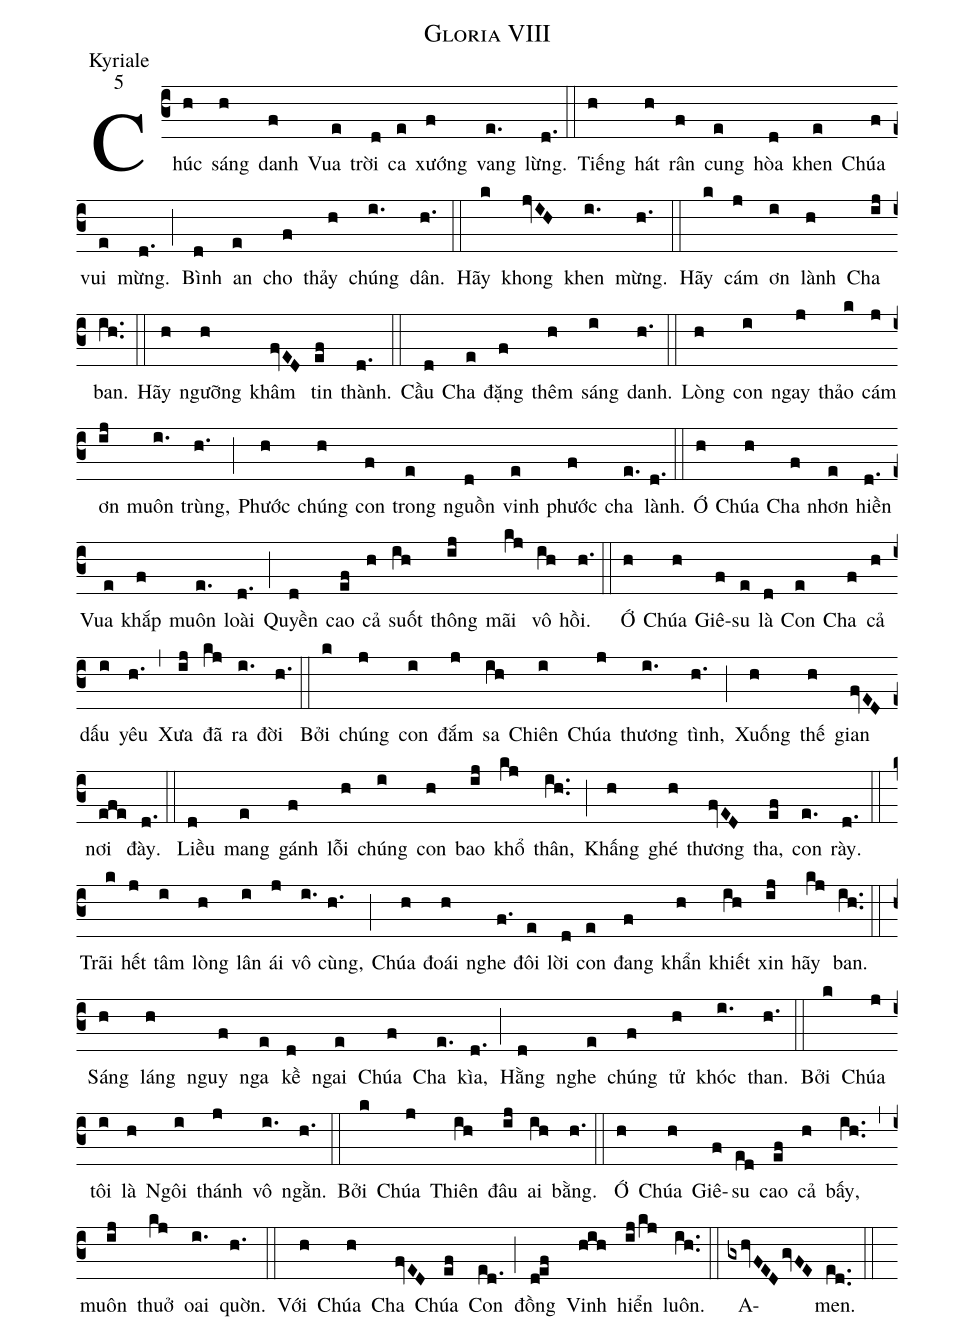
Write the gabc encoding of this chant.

name:Gloria VIII;
office-part:Kyriale;
mode:5;
%%
(c3)Chúc(h) sáng(h) danh(f) Vua(e) trời(d) ca(e) xướng(f) vang(e.) lừng.(d.) (::)

Tiếng(h) hát(h) rân(f) cung(e) hòa(d) khen(e) Chúa(f) vui(e) mừng.(d.) (;)
Bình(d) an(e) cho(f) thảy(h) chúng(i.) dân.(h.) (::)

Hãy(k) khong(jvIH) khen(i.) mừng.(h.) (::)

Hãy(k) cám(j) ơn(i) lành(h) Cha(ij) ban.(ih..) (::)
Hãy(h) ngưỡng(h) khâm(fvED) tin(ef) thành.(d.) (::)

Cầu(d) Cha(e) đặng(f) thêm(h) sáng(i) danh.(h.) (::)

Lòng(h) con(i) ngay(j) thảo(k) cám(j) ơn(ij) muôn(i.) trùng,(h.) (;)
Phước(h) chúng(h) con(f) trong(e) nguồn(d) vinh(e) phước(f) cha(e.) lành.(d.) (::)

Ớ(h) Chúa(h) Cha(f) nhơn(e) hiền(d.) Vua(e) khắp(f) muôn(e.) loài(d.) (;)
Quyền(d) cao(ef) cả(h) suốt(ih) thông(ij) mãi(kj) vô(ih) hồi.(h.) (::)

Ớ(h) Chúa(h) Giê-(f)su(e) là(d) Con(e) Cha(f) cả(h) dấu(i) yêu(h.) (,)
Xưa(ij) đã(kj) ra(i.) đời(h.) (::)

Bởi(k) chúng(j) con(i) đắm(j) sa(ih) Chiên(i) Chúa(j) thương(i.) tình,(h.) (;)
Xuống(h) thế(h) gian(fvED) nơi(efe) đày.(d.) (::)

Liều(d) mang(e) gánh(f) lỗi(h) chúng(i) con(h) bao(ij) khổ(kj) thân,(ih..) (;)
Khấng(h) ghé(h) thương(fvED) tha,(ef) con(e.) rày.(d.) (::)

Trãi(k) hết(j) tâm(i) lòng(h) lân(i) ái(j) vô(i.) cùng,(h.) (;)
Chúa(h) đoái(h) nghe(f.) đôi(e) lời(d) con(e) đang(f) khẩn(h) khiết(ih) xin(ij) hãy(kj) ban.(ih..) (::)

Sáng(h) láng(h) nguy(f) nga(e) kề(d) ngai(e) Chúa(f) Cha(e.) kìa,(d.) (;)
Hằng(d) nghe(e) chúng(f) tử(h) khóc(i.) than.(h.) (::)

Bởi(k) Chúa(j) tôi(i) là(h) Ngôi(i) thánh(j) vô(i.) ngằn.(h.) (::)

Bởi(k) Chúa(j) Thiên(ih) đâu(ij) ai(ih) bằng.(h.) (::)

Ớ(h) Chúa(h) Giê-(f)su(ed) cao(ef) cả(h) bấy,(ih..) (,) muôn(ij) thuở(kj) oai(i.) quờn.(h.) (::)

Với(h) Chúa(h) Cha(fvED) Chúa(ef) Con(ed.) (;) đồng(def) Vinh(hih) hiển(ij/kj) luôn.(ih..) (::) A-(gxhvFEDgvFE)men.(ed..) (::)
